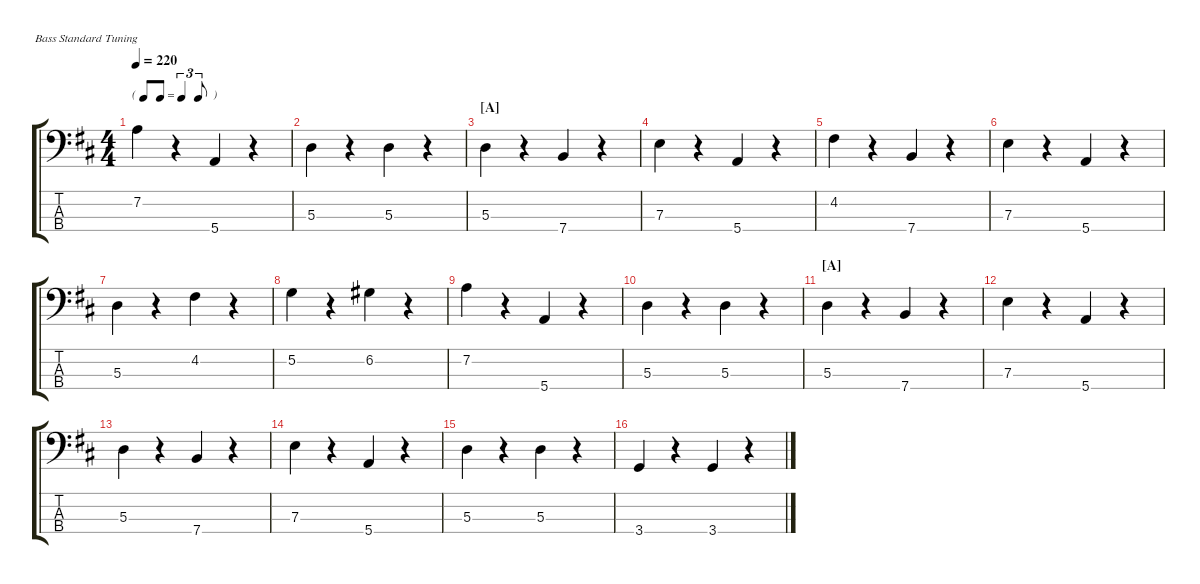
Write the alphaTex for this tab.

\hideDynamics
\singleTrackTrackNamePolicy hidden
\multiTrackTrackNamePolicy hidden
\firstSystemTrackNameOrientation horizontal
\otherSystemsTrackNameOrientation horizontal
\track ("Contrabass" "Cb.") {instrument acousticbass}
\staff {score tabs}
\tuning (G2 D2 A1 E1)
\ts (4 4)
\tf triplet8th
\tempo 220
\clef f4
\ks d
7.2.4{dy mp} r.4 5.4.4 r.4 |
5.3.4 r.4 5.3.4 r.4 |
\section ("A" "")
\scale
0.25 5.3.4 r.4 7.4.4 r.4 |
\scale
0.25 7.3.4 r.4 5.4.4 r.4 |
\scale
0.25 4.2.4 r.4 7.4.4 r.4 |
\scale
0.25 7.3.4 r.4 5.4.4 r.4 |
\scale
0.25 5.3.4 r.4 4.2.4 r.4 |
\scale
0.25 5.2.4 r.4 6.2.4 r.4 |
\scale
0.25 7.2.4 r.4 5.4.4 r.4 |
\scale
0.25 5.3.4 r.4 5.3.4 r.4 |
\section ("A" "")
\scale
0.25 5.3.4 r.4 7.4.4 r.4 |
\scale
0.25 7.3.4 r.4 5.4.4 r.4 |
\scale
0.25 5.3.4 r.4 7.4.4 r.4 |
\scale
0.25 7.3.4 r.4 5.4.4 r.4 |
\scale
0.25 5.3.4 r.4 5.3.4 r.4 |
\scale
0.25 3.4.4 r.4 3.4.4 r.4
